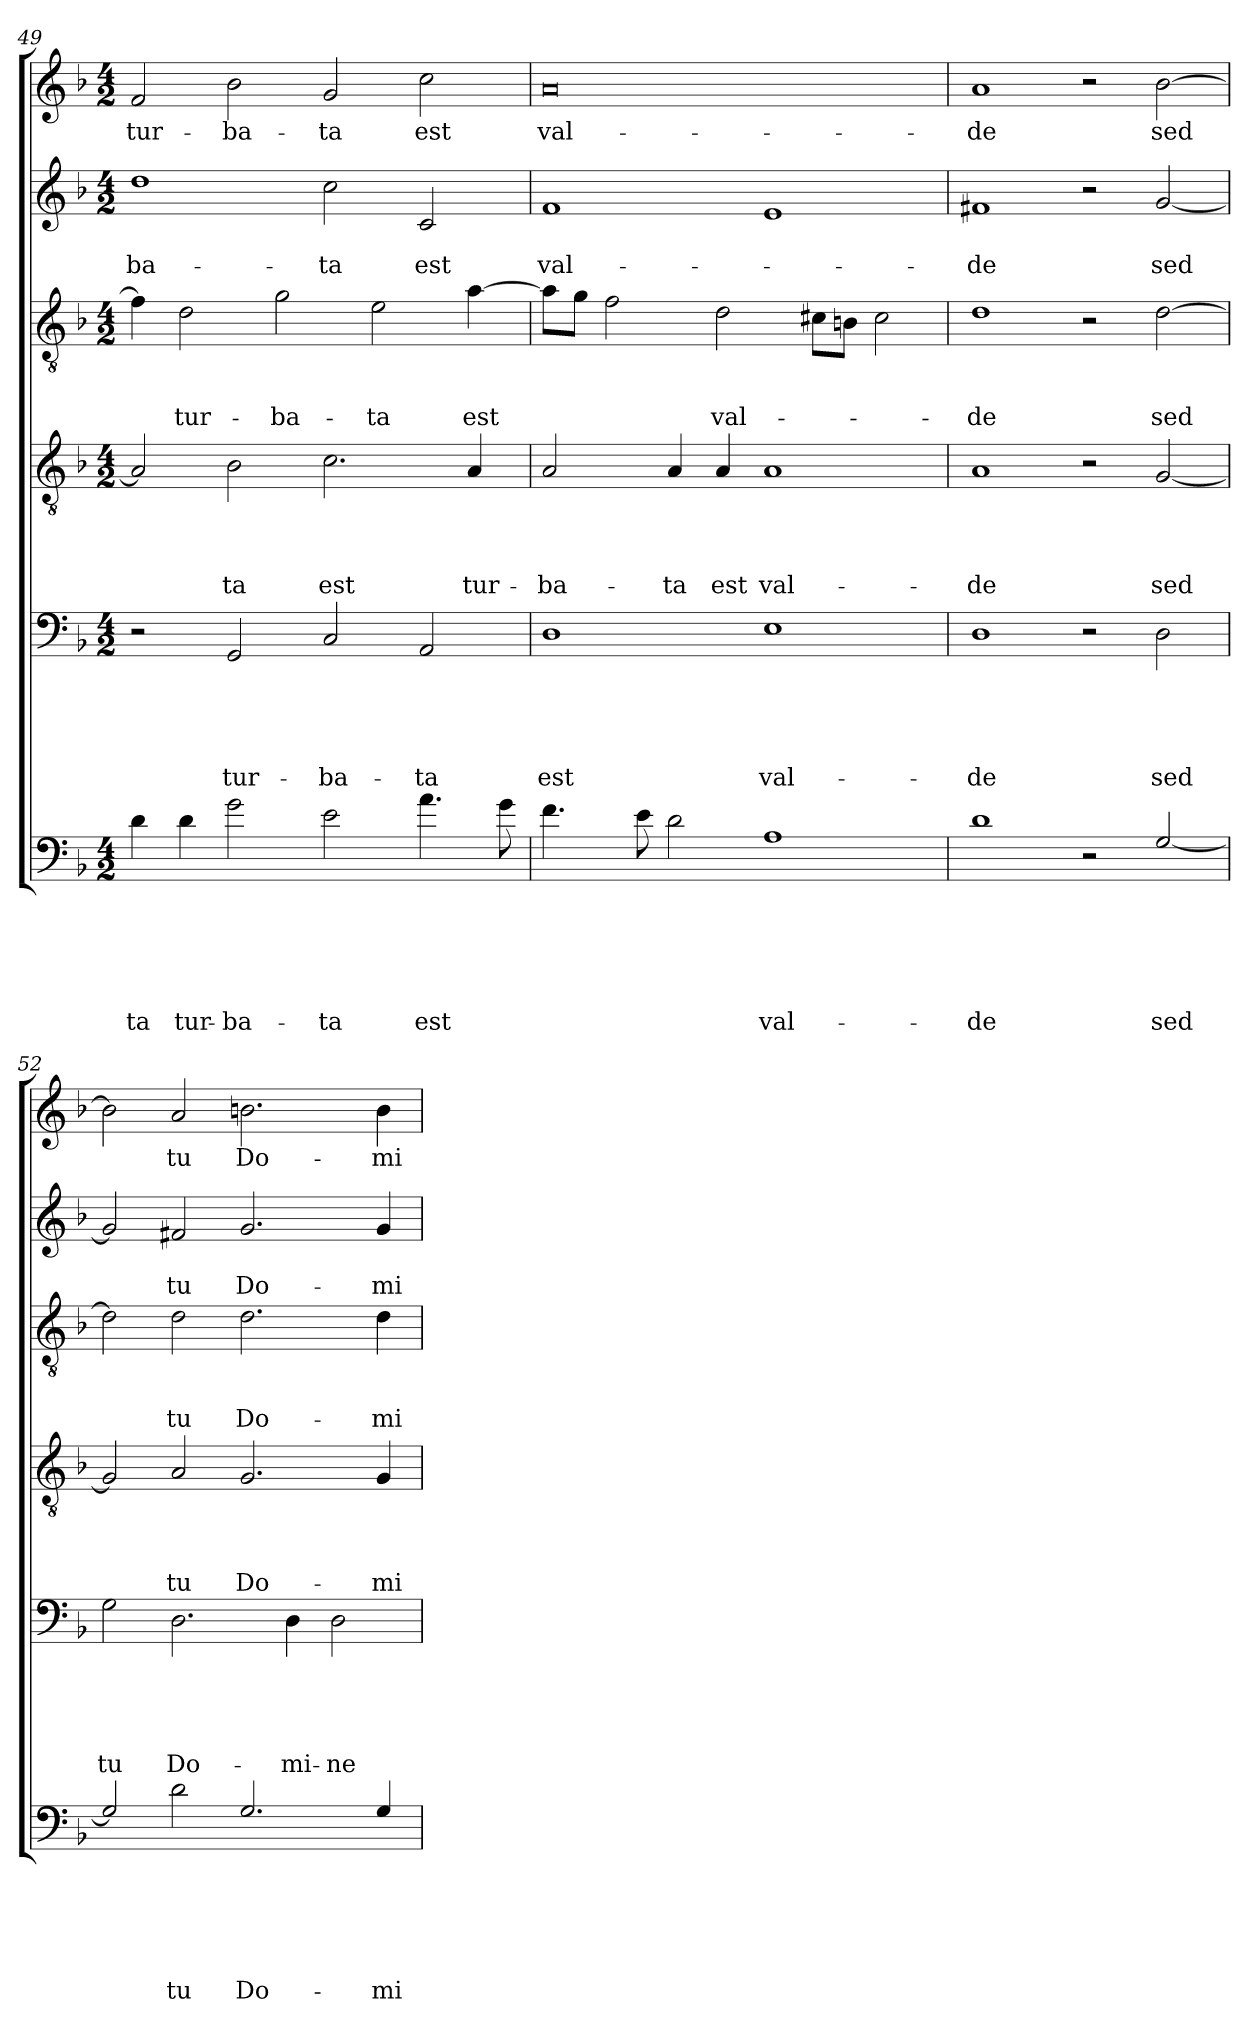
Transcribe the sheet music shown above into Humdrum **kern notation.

**kern	**text	**text	**text	**text	**text	**text	**kern	**text	**text	**text	**text	**text	**kern	**text	**text	**text	**text	**kern	**text	**text	**text	**kern	**text	**text	**kern	**text
*part6	*part6	*part6	*part6	*part6	*part6	*part6	*part5	*part5	*part5	*part5	*part5	*part5	*part4	*part4	*part4	*part4	*part4	*part3	*part3	*part3	*part3	*part2	*part2	*part2	*part1	*part1
*staff6	*staff6	*staff6	*staff6	*staff6	*staff6	*staff6	*staff5	*staff5	*staff5	*staff5	*staff5	*staff5	*staff4	*staff4	*staff4	*staff4	*staff4	*staff3	*staff3	*staff3	*staff3	*staff2	*staff2	*staff2	*staff1	*staff1
*clefF4	*	*	*	*	*	*	*clefF4	*	*	*	*	*	*clefGv2	*	*	*	*	*clefGv2	*	*	*	*clefG2	*	*	*clefG2	*
*ITrd8c14	*	*	*	*	*	*	*	*	*	*	*	*	*	*	*	*	*	*	*	*	*	*	*	*	*	*
*k[b-]	*	*	*	*	*	*	*k[b-]	*	*	*	*	*	*k[b-]	*	*	*	*	*k[b-]	*	*	*	*k[b-]	*	*	*k[b-]	*
*F:	*	*	*	*	*	*	*F:	*	*	*	*	*	*F:	*	*	*	*	*F:	*	*	*	*F:	*	*	*F:	*
*M4/2	*	*	*	*	*	*	*M4/2	*	*	*	*	*	*M4/2	*	*	*	*	*M4/2	*	*	*	*M4/2	*	*	*M4/2	*
=49	=49	=49	=49	=49	=49	=49	=49	=49	=49	=49	=49	=49	=49	=49	=49	=49	=49	=49	=49	=49	=49	=49	=49	=49	=49	=49
!	!	!	!	!	!	!LO:LY:b	!	!	!	!	!	!	!	!	!	!	!	!	!	!	!	!	!	!LO:LY:b	!	!LO:LY:b
4D\	.	.	.	.	.	-ta	2r	.	.	.	.	.	2A/]	.	.	.	.	4f\]	.	.	.	1dd	.	-ba-	2f/	tur-
!	!	!	!	!	!	!LO:LY:b	!	!	!	!	!	!	!	!	!	!	!	!	!	!	!LO:LY:b	!	!	!	!	!
4D\	.	.	.	.	.	tur-	.	.	.	.	.	.	.	.	.	.	.	2d\	.	.	tur-	.	.	.	.	.
!	!	!	!	!	!	!LO:LY:b	!	!	!	!	!	!LO:LY:b	!	!	!	!	!LO:LY:b	!	!	!	!	!	!	!	!	!LO:LY:b
2G\	.	.	.	.	.	-ba-	2GG/	.	.	.	.	tur-	2B-\	.	.	.	-ta	.	.	.	.	.	.	.	2b-\	-ba-
!	!	!	!	!	!	!	!	!	!	!	!	!	!	!	!	!	!	!	!	!	!LO:LY:b	!	!	!	!	!
.	.	.	.	.	.	.	.	.	.	.	.	.	.	.	.	.	.	2g\	.	.	-ba-	.	.	.	.	.
!	!	!	!	!	!	!LO:LY:b	!	!	!	!	!	!LO:LY:b	!	!	!	!	!LO:LY:b	!	!	!	!	!	!	!LO:LY:b	!	!LO:LY:b
2E\	.	.	.	.	.	-ta	2C/	.	.	.	.	-ba-	2.c\	.	.	.	est	.	.	.	.	2cc\	.	-ta	2g/	-ta
!	!	!	!	!	!	!	!	!	!	!	!	!	!	!	!	!	!	!	!	!	!LO:LY:b	!	!	!	!	!
.	.	.	.	.	.	.	.	.	.	.	.	.	.	.	.	.	.	2e\	.	.	-ta	.	.	.	.	.
!	!	!	!	!	!	!LO:LY:b	!	!	!	!	!	!LO:LY:b	!	!	!	!	!	!	!	!	!	!	!	!LO:LY:b	!	!LO:LY:b
4.A\	.	.	.	.	.	est	2AA/	.	.	.	.	-ta	.	.	.	.	.	.	.	.	.	2c/	.	est	2cc\	est
!	!	!	!	!	!	!	!	!	!	!	!	!	!	!	!	!	!LO:LY:b	!	!	!	!LO:LY:b	!	!	!	!	!
.	.	.	.	.	.	.	.	.	.	.	.	.	4A/	.	.	.	tur-	[4a\	.	.	est	.	.	.	.	.
8G\	.	.	.	.	.	.	.	.	.	.	.	.	.	.	.	.	.	.	.	.	.	.	.	.	.	.
=50	=50	=50	=50	=50	=50	=50	=50	=50	=50	=50	=50	=50	=50	=50	=50	=50	=50	=50	=50	=50	=50	=50	=50	=50	=50	=50
!	!	!	!	!	!	!	!	!	!	!	!	!LO:LY:b	!	!	!	!	!LO:LY:b	!	!	!	!	!	!	!LO:LY:b	!	!LO:LY:b
4.F\	.	.	.	.	.	.	1D	.	.	.	.	est	2A/	.	.	.	-ba-	8a\L]	.	.	.	1f	.	val-	0a	val-
.	.	.	.	.	.	.	.	.	.	.	.	.	.	.	.	.	.	8g\J	.	.	.	.	.	.	.	.
.	.	.	.	.	.	.	.	.	.	.	.	.	.	.	.	.	.	2f\	.	.	.	.	.	.	.	.
8E\	.	.	.	.	.	.	.	.	.	.	.	.	.	.	.	.	.	.	.	.	.	.	.	.	.	.
!	!	!	!	!	!	!	!	!	!	!	!	!	!	!	!	!	!LO:LY:b	!	!	!	!	!	!	!	!	!
2D\	.	.	.	.	.	.	.	.	.	.	.	.	4A/	.	.	.	-ta	.	.	.	.	.	.	.	.	.
!	!	!	!	!	!	!	!	!	!	!	!	!	!	!	!	!	!LO:LY:b	!	!	!	!LO:LY:b	!	!	!	!	!
.	.	.	.	.	.	.	.	.	.	.	.	.	4A/	.	.	.	est	2d\	.	.	val-	.	.	.	.	.
!	!	!	!	!	!	!LO:LY:b	!	!	!	!	!	!LO:LY:b	!	!	!	!	!LO:LY:b	!	!	!	!	!	!	!	!	!
1AA	.	.	.	.	.	val-	1E	.	.	.	.	val-	1A	.	.	.	val-	.	.	.	.	1e	.	.	.	.
.	.	.	.	.	.	.	.	.	.	.	.	.	.	.	.	.	.	8c#X\L	.	.	.	.	.	.	.	.
.	.	.	.	.	.	.	.	.	.	.	.	.	.	.	.	.	.	8Bn\J	.	.	.	.	.	.	.	.
.	.	.	.	.	.	.	.	.	.	.	.	.	.	.	.	.	.	2c#\	.	.	.	.	.	.	.	.
=51	=51	=51	=51	=51	=51	=51	=51	=51	=51	=51	=51	=51	=51	=51	=51	=51	=51	=51	=51	=51	=51	=51	=51	=51	=51	=51
!	!	!	!	!	!	!LO:LY:b	!	!	!	!	!	!LO:LY:b	!	!	!	!	!LO:LY:b	!	!	!	!LO:LY:b	!	!	!LO:LY:b	!	!LO:LY:b
1D	.	.	.	.	.	-de	1D	.	.	.	.	-de	1A	.	.	.	-de	1d	.	.	-de	1f#X	.	-de	1a	-de
2r	.	.	.	.	.	.	2r	.	.	.	.	.	2r	.	.	.	.	2r	.	.	.	2r	.	.	2r	.
!	!	!	!	!	!	!LO:LY:b	!	!	!	!	!	!LO:LY:b	!	!	!	!	!LO:LY:b	!	!	!	!LO:LY:b	!	!	!LO:LY:b	!	!LO:LY:b
[2GG/	.	.	.	.	.	sed	2D\	.	.	.	.	sed	[2G/	.	.	.	sed	[2d\	.	.	sed	[2g/	.	sed	[2b-\	sed
!!LO:LB:g=z
=52	=52	=52	=52	=52	=52	=52	=52	=52	=52	=52	=52	=52	=52	=52	=52	=52	=52	=52	=52	=52	=52	=52	=52	=52	=52	=52
!	!	!	!	!	!	!	!	!	!	!	!	!LO:LY:b	!	!	!	!	!	!	!	!	!	!	!	!	!	!
2GG/]	.	.	.	.	.	.	2G\	.	.	.	.	tu	2G/]	.	.	.	.	2d\]	.	.	.	2g/]	.	.	2b-\]	.
!	!	!	!	!	!	!LO:LY:b	!	!	!	!	!	!LO:LY:b	!	!	!	!	!LO:LY:b	!	!	!	!LO:LY:b	!	!	!LO:LY:b	!	!LO:LY:b
2D\	.	.	.	.	.	tu	2.D\	.	.	.	.	Do-	2A/	.	.	.	tu	2d\	.	.	tu	2f#X/	.	tu	2a/	tu
!	!	!	!	!	!	!LO:LY:b	!	!	!	!	!	!	!	!	!	!	!LO:LY:b	!	!	!	!LO:LY:b	!	!	!LO:LY:b	!	!LO:LY:b
2.GG/	.	.	.	.	.	Do-	.	.	.	.	.	.	2.G/	.	.	.	Do-	2.d\	.	.	Do-	2.g/	.	Do-	2.bn\	Do-
!	!	!	!	!	!	!	!	!	!	!	!	!LO:LY:b	!	!	!	!	!	!	!	!	!	!	!	!	!	!
.	.	.	.	.	.	.	4D\	.	.	.	.	-mi-	.	.	.	.	.	.	.	.	.	.	.	.	.	.
!	!	!	!	!	!	!	!	!	!	!	!	!LO:LY:b	!	!	!	!	!	!	!	!	!	!	!	!	!	!
.	.	.	.	.	.	.	2D\	.	.	.	.	-ne	.	.	.	.	.	.	.	.	.	.	.	.	.	.
!	!	!	!	!	!	!LO:LY:b	!	!	!	!	!	!	!	!	!	!	!LO:LY:b	!	!	!	!LO:LY:b	!	!	!LO:LY:b	!	!LO:LY:b
4GG/	.	.	.	.	.	-mi-	.	.	.	.	.	.	4G/	.	.	.	-mi-	4d\	.	.	-mi-	4g/	.	-mi-	4b\	-mi-
=	=	=	=	=	=	=	=	=	=	=	=	=	=	=	=	=	=	=	=	=	=	=	=	=	=	=
*-	*-	*-	*-	*-	*-	*-	*-	*-	*-	*-	*-	*-	*-	*-	*-	*-	*-	*-	*-	*-	*-	*-	*-	*-	*-	*-
